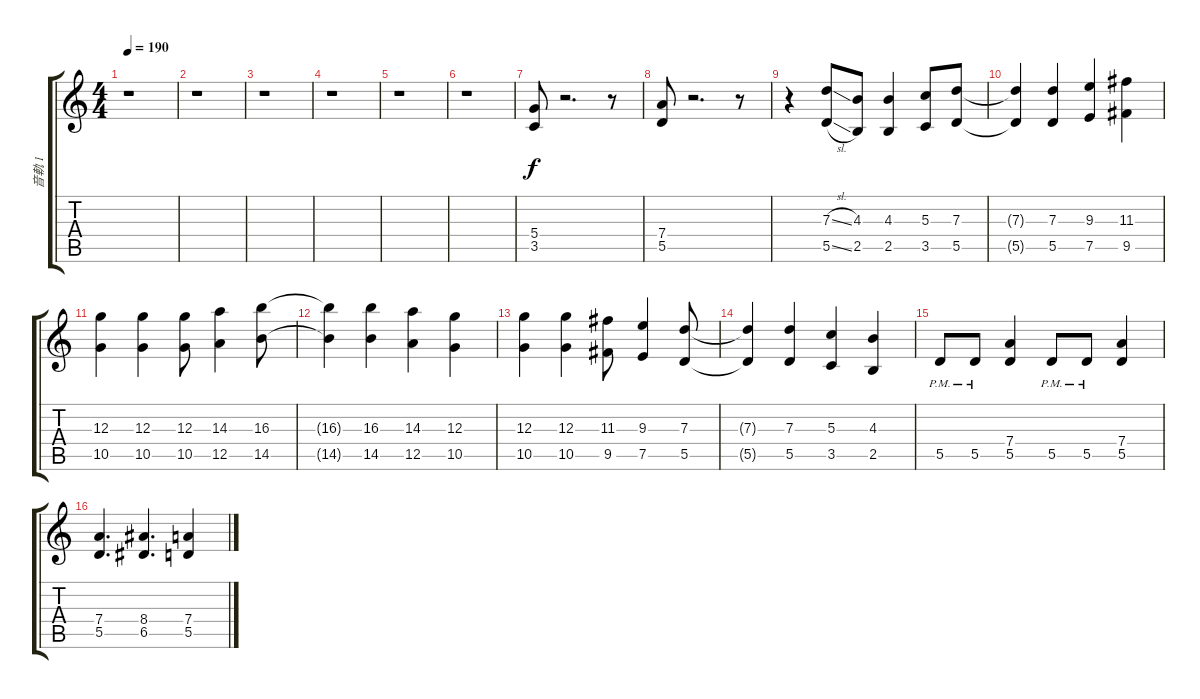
\track ("音軌 1" "音軌 1") {instrument overdrivenguitar}
\staff {score tabs}
\tuning (E4 B3 G3 D3 A2 E2) {hide}
\ts (4 4)
\tempo 190
\clef g2
\ks c
r.1{dy f} |
r.1 |
r.1 |
r.1 |
r.1 |
r.1 |
(5.4 3.5).8 r.2{d} r.8 |
(7.4 5.5).8 r.2{d} r.8 |
r.4 (7.3{sl} 5.5{sl}).8 (4.3 2.5).8 (4.3 2.5).4 (5.3 3.5).8 (7.3 5.5).8 |
(7.3{t} 5.5{t}).4 (7.3 5.5).4 (9.3 7.5).4 (11.3 9.5).4 |
(12.3 10.5).4 (12.3 10.5).4 (12.3 10.5).8 (14.3 12.5).4 (16.3 14.5).8 |
(16.3{t} 14.5{t}).4 (16.3 14.5).4 (14.3 12.5).4 (12.3 10.5).4 |
(12.3 10.5).4 (12.3 10.5).4 (11.3 9.5).8 (9.3 7.5).4 (7.3 5.5).8 |
(7.3{t} 5.5{t}).4 (7.3 5.5).4 (5.3 3.5).4 (4.3 2.5).4 |
5.5{pm}.8 5.5{pm}.8 (7.4 5.5).4 5.5{pm}.8 5.5{pm}.8 (7.4 5.5).4 |
(7.4 5.5).4{d} (8.4 6.5).4{d} (7.4 5.5).4
